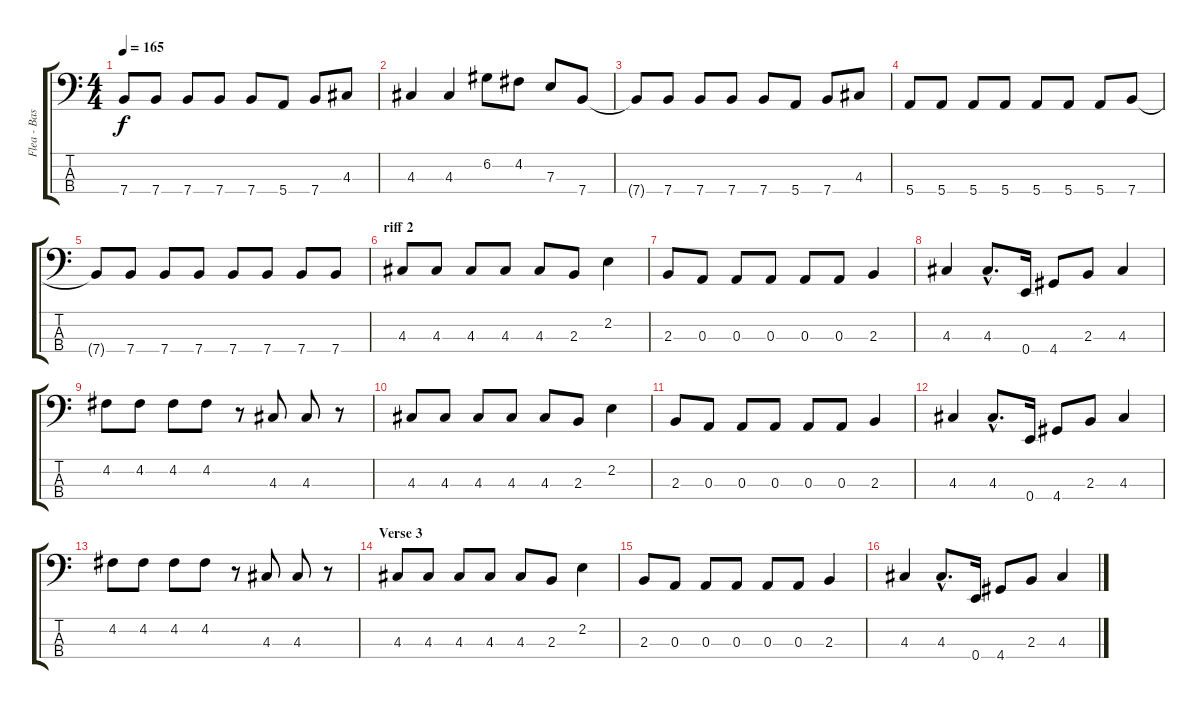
\track ("Flea - Bass" "Flea - Bas") {instrument electricbassfinger}
\staff {score tabs}
\tuning (G2 D2 A1 E1) {hide}
\ts (4 4)
\tempo 165
\clef f4
\ks c
7.4{t}.8{dy f} 7.4.8 7.4.8 7.4.8 7.4.8 5.4.8 7.4.8 4.3.8 |
4.3.4 4.3.4 6.2.8 4.2.8 7.3.8 7.4.8 |
7.4{t}.8 7.4.8 7.4.8 7.4.8 7.4.8 5.4.8 7.4.8 4.3.8 |
5.4.8 5.4.8 5.4.8 5.4.8 5.4.8 5.4.8 5.4.8 7.4.8 |
7.4{t}.8 7.4.8 7.4.8 7.4.8 7.4.8 7.4.8 7.4.8 7.4.8 |
\section ("" "riff 2")
4.3.8 4.3.8 4.3.8 4.3.8 4.3.8 2.3.8 2.2.4 |
2.3.8 0.3.8 0.3.8 0.3.8 0.3.8 0.3.8 2.3.4 |
4.3.4 4.3{hac}.8{d} 0.4.16 4.4.8 2.3.8 4.3.4 |
4.2.8 4.2.8 4.2.8 4.2.8 r.8 4.3.8 4.3.8 r.8 |
4.3.8 4.3.8 4.3.8 4.3.8 4.3.8 2.3.8 2.2.4 |
2.3.8 0.3.8 0.3.8 0.3.8 0.3.8 0.3.8 2.3.4 |
4.3.4 4.3{hac}.8{d} 0.4.16 4.4.8 2.3.8 4.3.4 |
4.2.8 4.2.8 4.2.8 4.2.8 r.8 4.3.8 4.3.8 r.8 |
\section ("" "Verse 3")
4.3.8 4.3.8 4.3.8 4.3.8 4.3.8 2.3.8 2.2.4 |
2.3.8 0.3.8 0.3.8 0.3.8 0.3.8 0.3.8 2.3.4 |
4.3.4 4.3{hac}.8{d} 0.4.16 4.4.8 2.3.8 4.3.4
